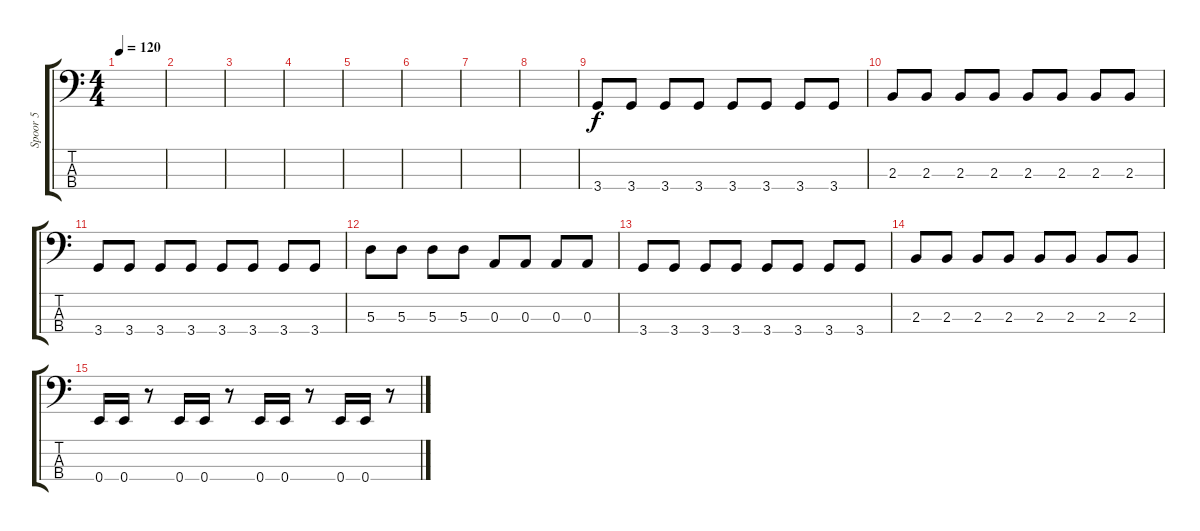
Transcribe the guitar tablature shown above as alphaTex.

\track ("Spoor 5" "Spoor 5") {instrument electricbassfinger}
\staff {score tabs}
\tuning (G2 D2 A1 E1) {hide}
\ts (4 4)
\tempo 120
\clef f4
\ks c
|
|
|
|
|
|
|
|
3.4.8 3.4.8 3.4.8 3.4.8 3.4.8 3.4.8 3.4.8 3.4.8 |
2.3.8 2.3.8 2.3.8 2.3.8 2.3.8 2.3.8 2.3.8 2.3.8 |
3.4.8 3.4.8 3.4.8 3.4.8 3.4.8 3.4.8 3.4.8 3.4.8 |
5.3.8 5.3.8 5.3.8 5.3.8 0.3.8 0.3.8 0.3.8 0.3.8 |
3.4.8 3.4.8 3.4.8 3.4.8 3.4.8 3.4.8 3.4.8 3.4.8 |
2.3.8 2.3.8 2.3.8 2.3.8 2.3.8 2.3.8 2.3.8 2.3.8 |
0.4.16 0.4.16 r.8 0.4.16 0.4.16 r.8 0.4.16 0.4.16 r.8 0.4.16 0.4.16 r.8
